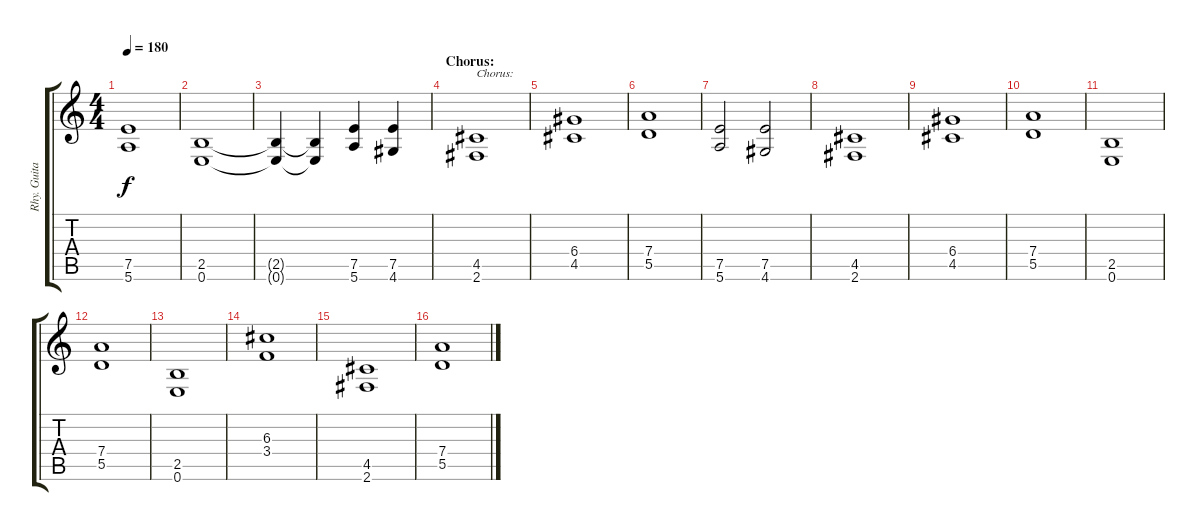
\track ("Rhy. Guitar 2" "Rhy. Guita") {instrument distortionguitar}
\staff {score tabs}
\tuning (E4 B3 G3 D3 A2 E2) {hide}
\ts (4 4)
\tempo 180
\clef g2
\ks c
(7.5 5.6).1{dy f} |
(2.5 0.6).1 |
(2.5{t} 0.6{t}).4 (2.5{t} 0.6{t}).4 (7.5 5.6).4 (7.5 4.6).4 |
\section ("" "Chorus:")
(4.5 2.6).1{txt "Chorus:"} |
(6.4 4.5).1 |
(7.4 5.5).1 |
(7.5 5.6).2 (7.5 4.6).2 |
(4.5 2.6).1 |
(6.4 4.5).1 |
(7.4 5.5).1 |
(2.5 0.6).1 |
(7.4 5.5).1 |
(2.5 0.6).1 |
(6.3 3.4).1 |
(4.5 2.6).1 |
(7.4 5.5).1
